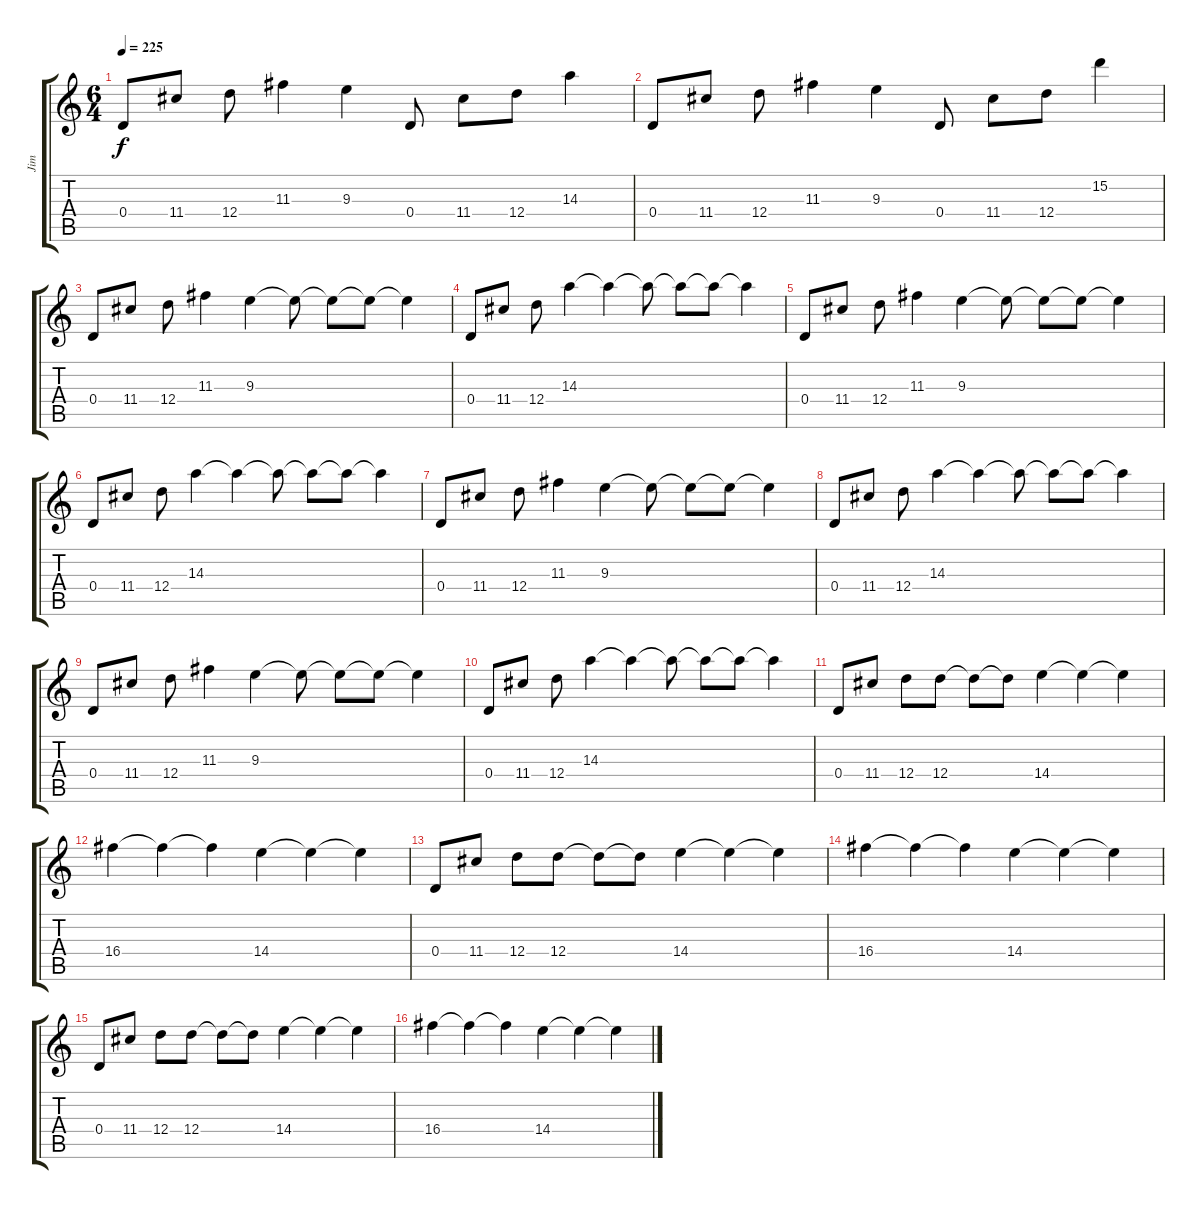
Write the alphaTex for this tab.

\track ("Jim" "Jim") {instrument electricguitarjazz}
\staff {score tabs}
\tuning (E4 B3 G3 D3 A2 D2) {hide}
\ts (6 4)
\tempo 225
\clef g2
\ks c
0.4.8{dy f} 11.4.8 12.4.8 11.3.4 9.3.4 0.4.8 11.4.8 12.4.8 14.3.4 |
0.4.8 11.4.8 12.4.8 11.3.4 9.3.4 0.4.8 11.4.8 12.4.8 15.2.4 |
0.4.8 11.4.8 12.4.8 11.3.4 9.3.4 9.3{t}.8 9.3{t}.8 9.3{t}.8 9.3{t}.4 |
0.4.8 11.4.8 12.4.8 14.3.4 14.3{t}.4 14.3{t}.8 14.3{t}.8 14.3{t}.8 14.3{t}.4 |
0.4.8 11.4.8 12.4.8 11.3.4 9.3.4 9.3{t}.8 9.3{t}.8 9.3{t}.8 9.3{t}.4 |
0.4.8 11.4.8 12.4.8 14.3.4 14.3{t}.4 14.3{t}.8 14.3{t}.8 14.3{t}.8 14.3{t}.4 |
0.4.8 11.4.8 12.4.8 11.3.4 9.3.4 9.3{t}.8 9.3{t}.8 9.3{t}.8 9.3{t}.4 |
0.4.8 11.4.8 12.4.8 14.3.4 14.3{t}.4 14.3{t}.8 14.3{t}.8 14.3{t}.8 14.3{t}.4 |
0.4.8 11.4.8 12.4.8 11.3.4 9.3.4 9.3{t}.8 9.3{t}.8 9.3{t}.8 9.3{t}.4 |
0.4.8 11.4.8 12.4.8 14.3.4 14.3{t}.4 14.3{t}.8 14.3{t}.8 14.3{t}.8 14.3{t}.4 |
0.4.8 11.4.8 12.4.8 12.4.8 12.4{t}.8 12.4{t}.8 14.4.4 14.4{t}.4 14.4{t}.4 |
16.4.4 16.4{t}.4 16.4{t}.4 14.4.4 14.4{t}.4 14.4{t}.4 |
0.4.8 11.4.8 12.4.8 12.4.8 12.4{t}.8 12.4{t}.8 14.4.4 14.4{t}.4 14.4{t}.4 |
16.4.4 16.4{t}.4 16.4{t}.4 14.4.4 14.4{t}.4 14.4{t}.4 |
0.4.8 11.4.8 12.4.8 12.4.8 12.4{t}.8 12.4{t}.8 14.4.4 14.4{t}.4 14.4{t}.4 |
16.4.4 16.4{t}.4 16.4{t}.4 14.4.4 14.4{t}.4 14.4{t}.4
